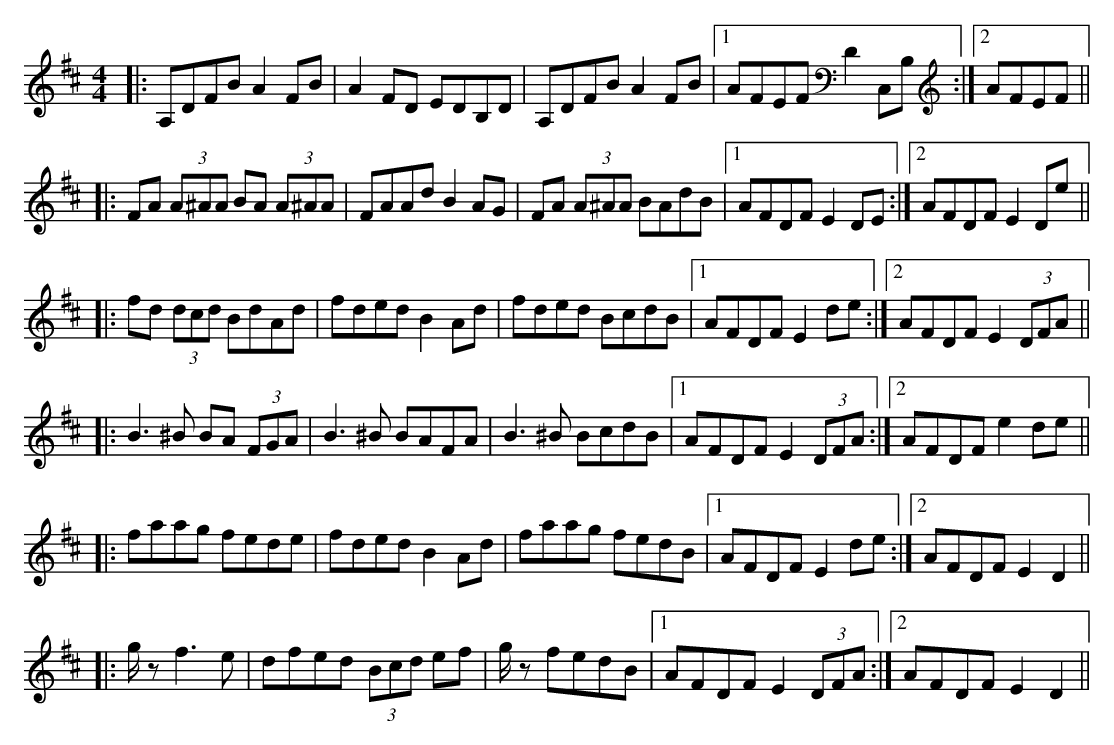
X:1
M:4/4
K:D
|:A,DFB A2FB|A2FD EDB,D|A,DFB A2FB|1 AFEF D2C,B,:|2 AFEF||
|:FA (3A^AA BA (3A^AA|FAAd B2AG|FA (3A^AA BAdB|1 AFDF E2DE:|2 AFDF E2De||
|:fd (3dcd BdAd|fded B2Ad|fded BcdB|1 AFDF E2de:|2 AFDF E2 (3DFA||
|:B3^B BA (3FGA|B3^B BAFA|B3^B BcdB|1 AFDF E2 (3DFA:|2 AFDF e2de||
|:faag fede|fded B2Ad|faag fedB|1 AFDF E2de:|2 AFDF E2D2||
|:g/ 3z f3e|dfed (3Bcd ef|g/ 3z fedB|1 AFDF E2 (3DFA:|2 AFDF E2D2||
